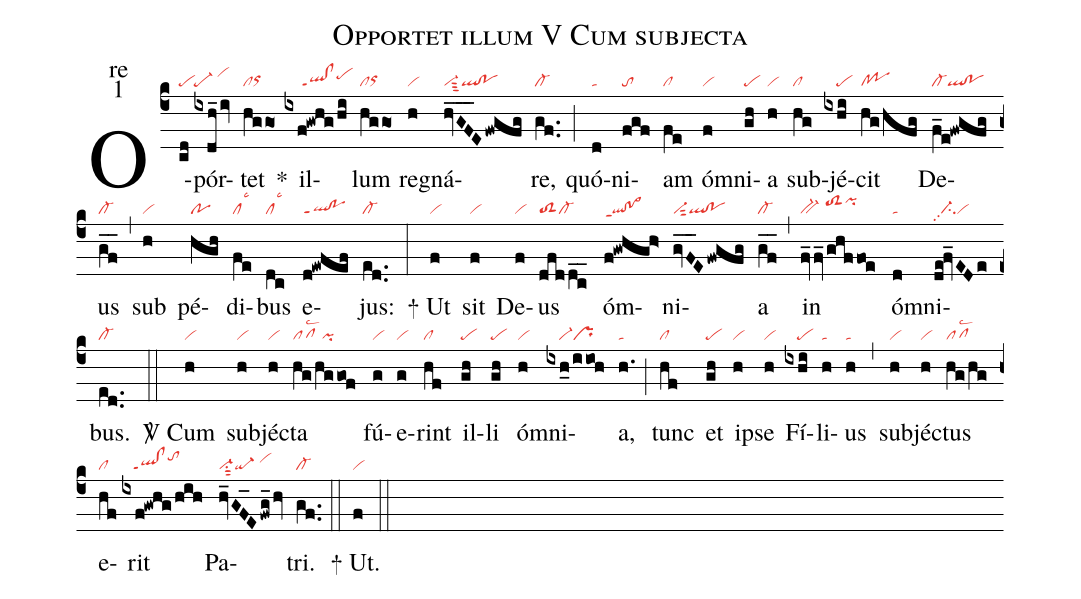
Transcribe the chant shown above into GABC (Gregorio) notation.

name:Opportet illum V Cum subjecta;
office-part:re;
mode:1;
nabc-lines:1;
%%
(c4) O(cd|pe)pór(ixdh_/iv|pe-/vihj)tet(hggo|clorhh) <sp>*</sp>() il(ixf!gwhg/hi|/////ql!clppt1pehi)lum(hggo|clorhh) reg(h|vi)ná(hv_G_F_E/fwgfg|vi-sut3ql!po)re,(gf..|cl-) (;) quó(d|ta)ni(fgf|to)am(fe|cl) óm(f|vi)ni(gh|pe)a(h|vi) sub(hg|cl)jé(ixhi|////pe)cit(hg/hfg|cl!po) De(f_e!fwgfg|cl-ql!po)us(g_f_|cl-) (,) sub(h|vi) pé(hgh|po)di(fe|cllsc3)bus(dc|cllsc3) e(d!ewfef|ql!poppt1)jus:(ed..|cl-) (:)

<sp>+</sp> Ut(f|vi) sit(f|vi) De(f|vi)us(dfdd_c_|toS2cl-) óm(f!gwhgh>|ql!po>ppt1)ni(gv_F_Efwgfg|vi-sut2ql!po)a(gf__|cl-) (,) in(fv_fv_/ghffoe|bv-/toS2hipihj) óm(d|ta)ni(de!fv_EDe|//ci-pp2vi)bus.(ed..|cl-) (::)

<sp>V/</sp> Cum(h|vi) sub(h|vi)jéc(h|vi)ta(hg/hggof|pflsc2pi) fú(g|vi)e(g|vi)rint(hf|cl) il(gh|pe)li(gh|pe) óm(h|vi)ni(ixh_0/iioh|////vi-pr)a,(h.|ta) (;) tunc(hf|cl) et(gh|pe) ip(h|vi)se(h|vi) Fí(ixhi|////pe)li(h|ta)us(h|ta) (,) sub(h|vi)jéc(h|vi)tus(hg/hg|pflsc2) e(hf|cl)rit(ixf!gwhg/hih|///ql!clppt1tohj) Pa(hv_GF_Efwg_/hv|vi-su1sut2qi-/vihi)tri.(gf..|cl-) (::)

<sp>+</sp> Ut.(f|vi) (::)
